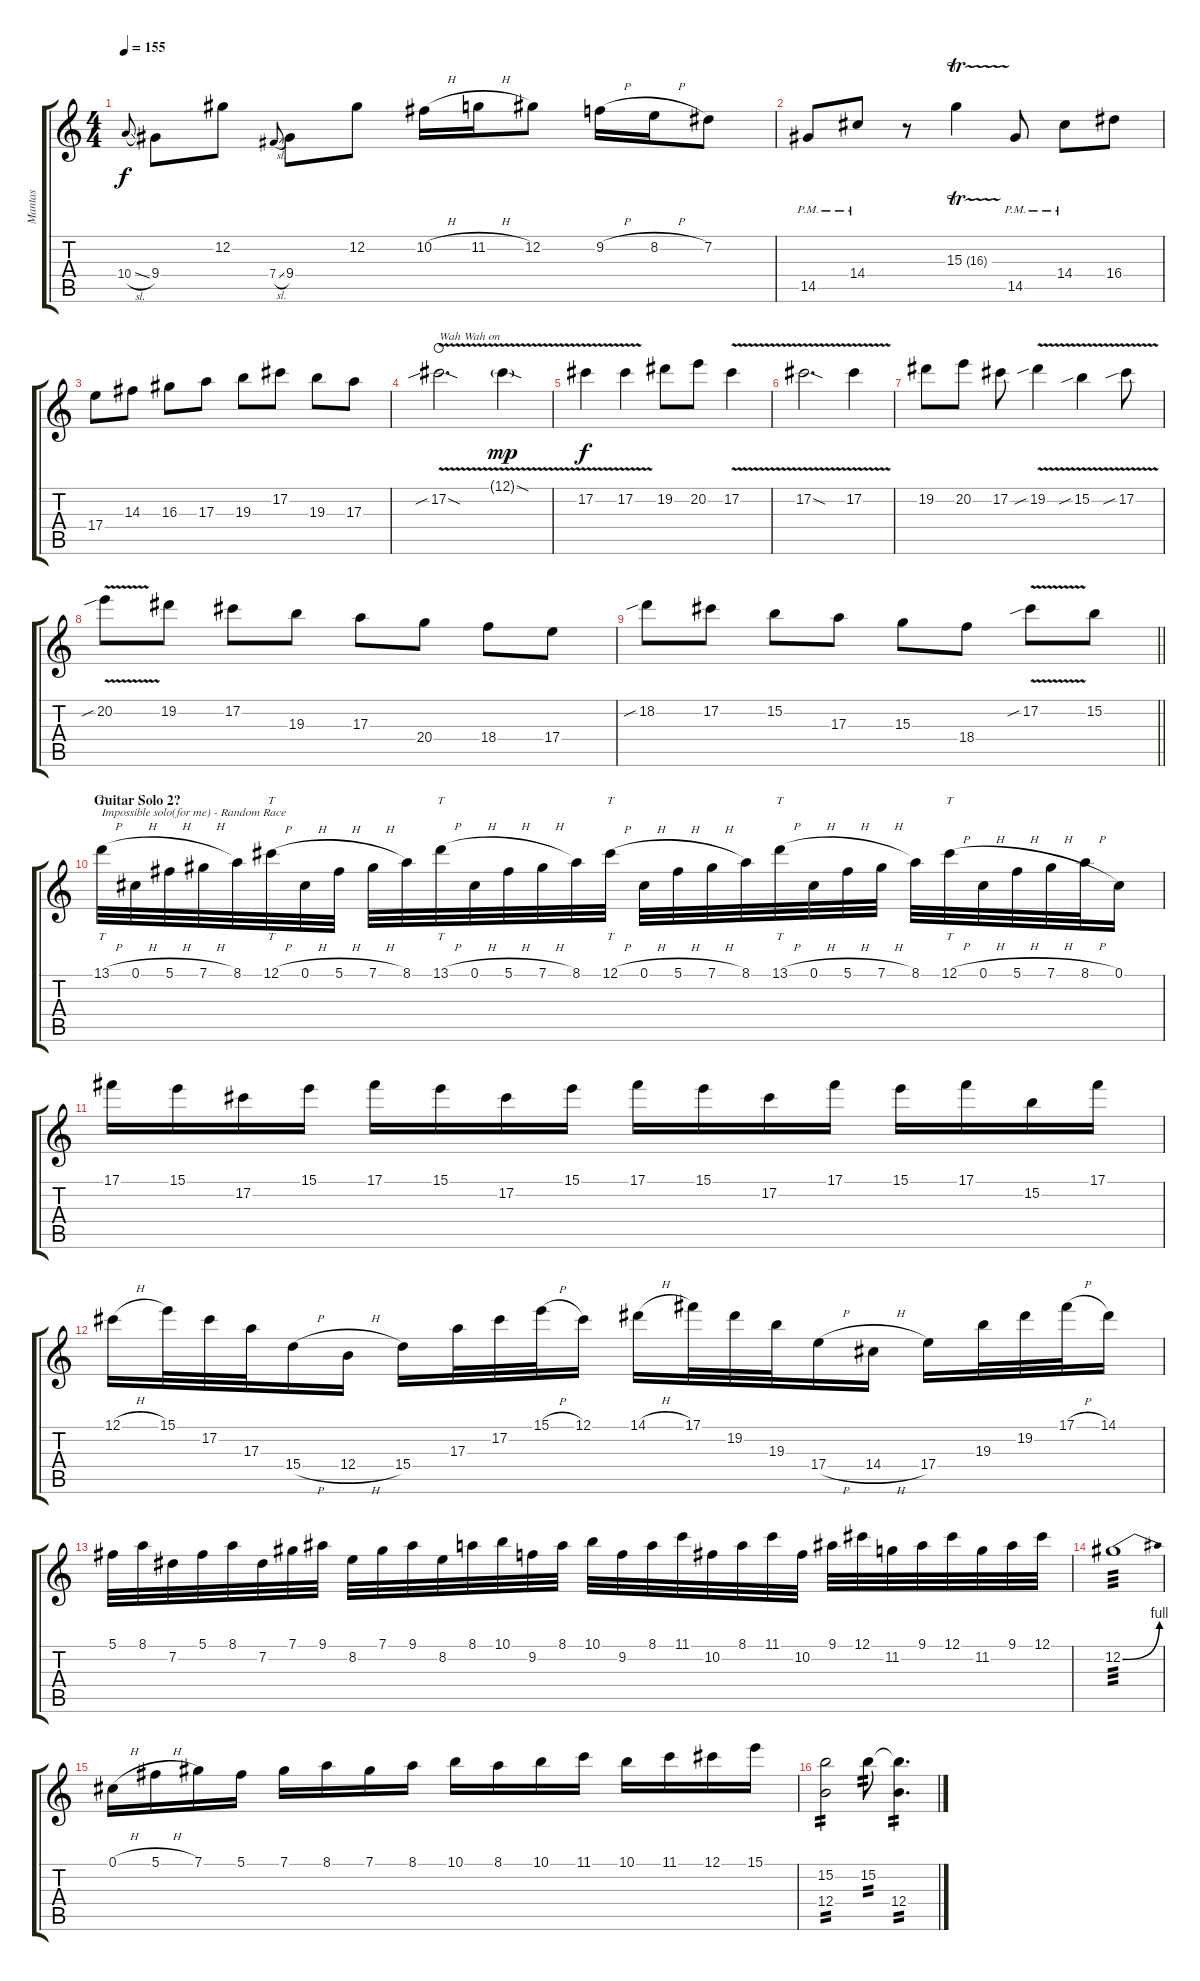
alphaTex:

\track ("Mantas" "Mantas") {instrument acousticguitarsteel}
\staff {score tabs}
\tuning (Db4 Ab3 E3 B2 Gb2 Db2) {hide}
\ts (4 4)
\tempo 155
\clef g2
\ks c
10.4{sl}.8{gr onbeat dy f} 9.4.8 12.2.8 7.4{sl}.8{gr onbeat} 9.4.8 12.2.8 10.2{h}.16 11.2{h}.16 12.2.8 9.2{h}.16 8.2{h}.16 7.2.8 |
14.5{pm}.8 14.4{pm}.8 r.8 15.3{tr (16 32)}.4 14.5{pm}.8 14.4{pm}.8 16.4.8 |
17.4.8 14.3.8 16.3.8 17.3.8 19.3.8 17.2.8 19.3.8 17.3.8 |
17.2{v sib sod}.2{d txt "Wah Wah on" waho} 12.1{v sod g}.4{dy mp} |
17.2{v}.4{dy f} 17.2{v}.4 19.2.8 20.2.8 17.2{v}.4 |
17.2{v sod}.2{d} 17.2{v}.4 |
19.2.8 20.2.8 17.2.8 19.2{v sib}.4 15.2{v sib}.4 17.2{v sib}.8 |
20.2{v sib}.8 19.2.8 17.2.8 19.3.8 17.3.8 20.4.8 18.4.8 17.4.8 |
\barLineRight lightlight
18.2{sib}.8 17.2.8 15.2.8 17.3.8 15.3.8 18.4.8 17.2{v sib}.8 15.2.8 |
\section ("" "Guitar Solo 2?")
13.1{h}.32{tt txt "Impossible solo(for me) - Random Race"} 0.1{h}.32 5.1{h}.32 7.1{h}.32 8.1.32 12.1{h}.32{tt} 0.1{h}.32 5.1{h}.32 7.1{h}.32 8.1.32 13.1{h}.32{tt} 0.1{h}.32 5.1{h}.32 7.1{h}.32 8.1.32 12.1{h}.32{tt} 0.1{h}.32 5.1{h}.32 7.1{h}.32 8.1.32 13.1{h}.32{tt} 0.1{h}.32 5.1{h}.32 7.1{h}.32 8.1.32 12.1{h}.32{tt} 0.1{h}.32 5.1{h}.32 7.1{h}.32 8.1{h}.32 0.1.16 |
17.1.16 15.1.16 17.2.16 15.1.16 17.1.16 15.1.16 17.2.16 15.1.16 17.1.16 15.1.16 17.2.16 17.1.16 15.1.16 17.1.16 15.2.16 17.1.16 |
12.1{h}.16 15.1.32 17.2.32 17.3.32 15.4{h}.16 12.4{h}.16 15.4.16 17.3.32 17.2.32 15.1{h}.32 12.1.16 14.1{h}.16 17.1.32 19.2.32 19.3.32 17.4{h}.16 14.4{h}.16 17.4.16 19.3.32 19.2.32 17.1{h}.32 14.1.16 |
5.1.32 8.1.32 7.2.32 5.1.32 8.1.32 7.2.32 7.1.32 9.1.32 8.2.32 7.1.32 9.1.32 8.2.32 8.1.32 10.1.32 9.2.32 8.1.32 10.1.32 9.2.32 8.1.32 11.1.32 10.2.32 8.1.32 11.1.32 10.2.32 9.1.32 12.1.32 11.2.32 9.1.32 12.1.32 11.2.32 9.1.32 12.1.32 |
12.2{be (bend 0 0 60 4)}.1{tp 3} |
0.1{h}.16 5.1{h}.16 7.1.16 5.1.16 7.1.16 8.1.16 7.1.16 8.1.16 10.1.16 8.1.16 10.1.16 11.1.16 10.1.16 11.1.16 12.1.16 15.1.16 |
(15.2 12.4).2{tp 2} 15.2.8{tp 2} (15.2{t} 12.4).4{d tp 2}
